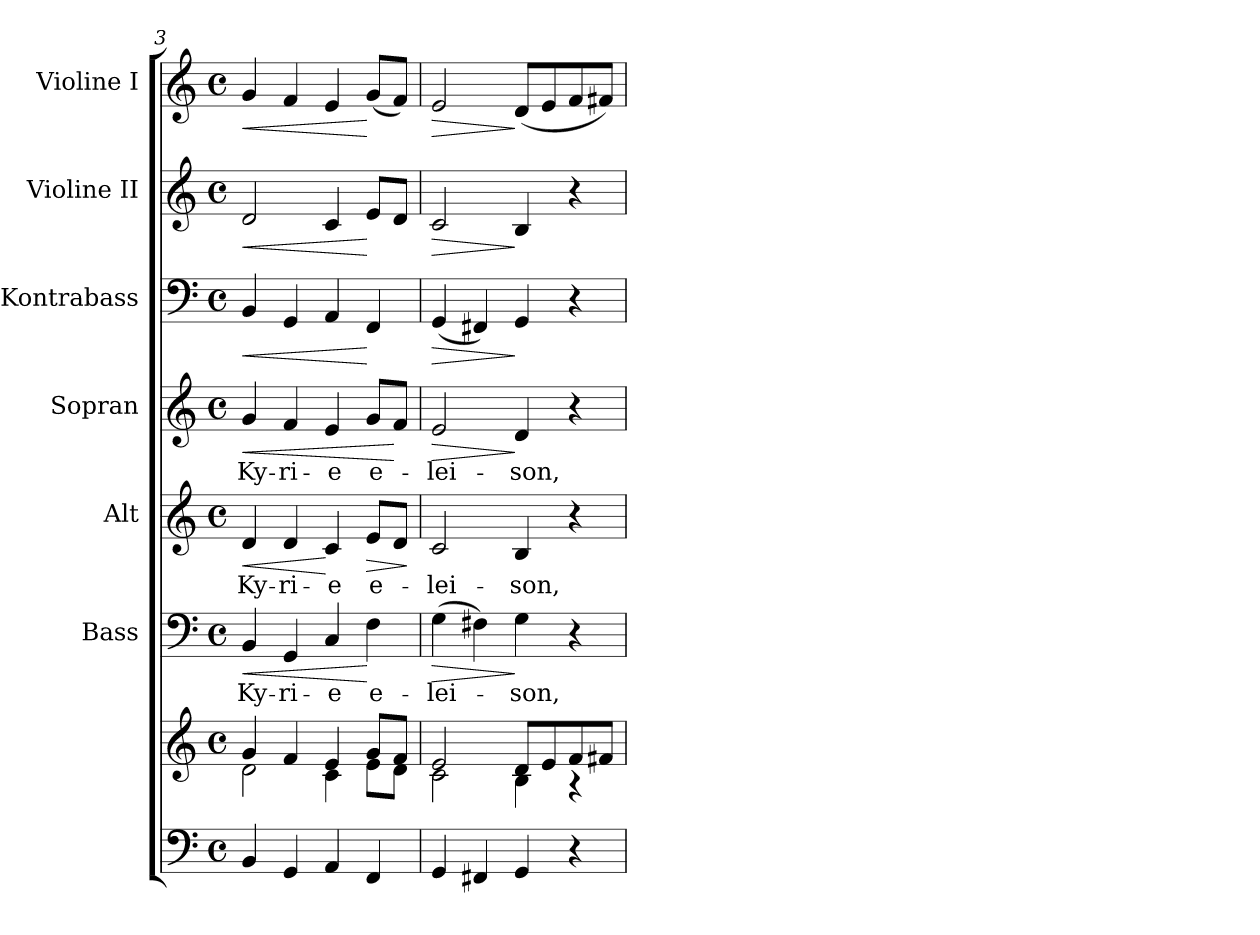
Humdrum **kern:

**kern	**kern	**kern	**text	**dynam	**kern	**text	**dynam	**kern	**text	**dynam	**kern	**dynam	**kern	**dynam	**kern	**dynam
*part7	*part7	*part6	*part6	*part6	*part5	*part5	*part5	*part4	*part4	*part4	*part3	*part3	*part2	*part2	*part1	*part1
*staff8	*staff7	*staff6	*staff6	*staff6	*staff5	*staff5	*staff5	*staff4	*staff4	*staff4	*staff3	*staff3	*staff2	*staff2	*staff1	*staff1
*	*	*I"Bass	*	*	*I"Alt	*	*	*I"Sopran	*	*	*I"Kontrabass	*	*I"Violine II	*	*I"Violine I	*
*	*	*I'B.	*	*	*I'A.	*	*	*I'S.	*	*	*I'Kb.	*	*I'Vl. II	*	*I'Vl. I	*
*clefF4	*clefG2	*clefF4	*	*	*clefG2	*	*	*clefG2	*	*	*clefF4	*	*clefG2	*	*clefG2	*
*	*	*	*	*	*	*	*	*	*	*	*ITrd7c12	*	*	*	*	*
*k[]	*k[]	*k[]	*	*	*k[]	*	*	*k[]	*	*	*k[]	*	*k[]	*	*k[]	*
*C:	*C:	*C:	*	*	*C:	*	*	*C:	*	*	*C:	*	*C:	*	*C:	*
*M4/4	*M4/4	*M4/4	*	*	*M4/4	*	*	*M4/4	*	*	*M4/4	*	*M4/4	*	*M4/4	*
*met(c)	*met(c)	*met(c)	*	*	*met(c)	*	*	*met(c)	*	*	*met(c)	*	*met(c)	*	*met(c)	*
=3	=3	=3	=3	=3	=3	=3	=3	=3	=3	=3	=3	=3	=3	=3	=3	=3
*	*^	*	*	*	*	*	*	*	*	*	*	*	*	*	*	*
!	!	!	!	!LO:LY:b	!LO:HP:b	!	!LO:LY:b	!LO:HP:b	!	!LO:LY:b	!LO:HP:b	!	!LO:HP:b	!	!LO:HP:b	!	!LO:HP:b
4BB/	4g/	2d\	4BB/	Ky-	<	4d/	Ky-	<	4g/	Ky-	<	4BBB/	<	2d/	<	4g/	<
!	!	!	!	!LO:LY:b	!	!	!LO:LY:b	!	!	!LO:LY:b	!	!	!	!	!	!	!
4GG/	4f/	.	4GG/	-ri-	.	4d/	-ri-	.	4f/	-ri-	.	4GGG/	.	.	.	4f/	.
!	!	!	!	!LO:LY:b	!	!	!LO:LY:b	!	!	!LO:LY:b	!	!	!	!	!	!	!
4AA/	4e/	4c\	4C/	-e	.	4c/	-e	[	4e/	-e	.	4AAA/	.	4c/	.	4e/	.
!	!	!	!	!LO:LY:b	!	!	!LO:LY:b	!LO:HP:b	!	!LO:LY:b	!	!	!	!	!	!	!
4FF/	8g/L	8e\L	4F\	e-	[	8e/L	e-	>	8g/L	e-	.	4FFF/	[	8e/L	[	(<8g/L	[
.	8f/J	8d\J	.	.	.	8d/J	.	.	8f/J	.	[	.	.	8d/J	.	8f/J)	.
*	*v	*v	*	*	*	*	*	*	*	*	*	*	*	*	*	*	*
.	.	.	.	.	.	.	]	.	.	.	.	.	.	.	.	.
=4	=4	=4	=4	=4	=4	=4	=4	=4	=4	=4	=4	=4	=4	=4	=4	=4
*	*^	*	*	*	*	*	*	*	*	*	*	*	*	*	*	*
!	!	!	!	!LO:LY:b	!LO:HP:b	!	!LO:LY:b	!	!	!LO:LY:b	!LO:HP:b	!	!LO:HP:b	!	!LO:HP:b	!	!LO:HP:b
4GG/	2e/	2c\	(>4G\	-lei-	>	2c/	-lei-	.	2e/	-lei-	>	(<4GGG/	>	2c/	>	2e/	>
4FF#X/	.	.	4F#X\)	.	.	.	.	.	.	.	.	4FFF#X/)	.	.	.	.	.
!	!	!	!	!LO:LY:b	!	!	!LO:LY:b	!	!	!LO:LY:b	!	!	!	!	!	!	!
4GG/	8d/L	4B\	4G\	-son,	]	4B/	-son,	.	4d/	-son,	]	4GGG/	]	4B/	]	(<8d/L	]
.	8e/	.	.	.	.	.	.	.	.	.	.	.	.	.	.	8e/	.
4r	8f/	4rA	4r	.	.	4r	.	.	4r	.	.	4r	.	4r	.	8f/	.
.	8f#X/J	.	.	.	.	.	.	.	.	.	.	.	.	.	.	8f#X/J)	.
*	*v	*v	*	*	*	*	*	*	*	*	*	*	*	*	*	*	*
=	=	=	=	=	=	=	=	=	=	=	=	=	=	=	=	=
*-	*-	*-	*-	*-	*-	*-	*-	*-	*-	*-	*-	*-	*-	*-	*-	*-
